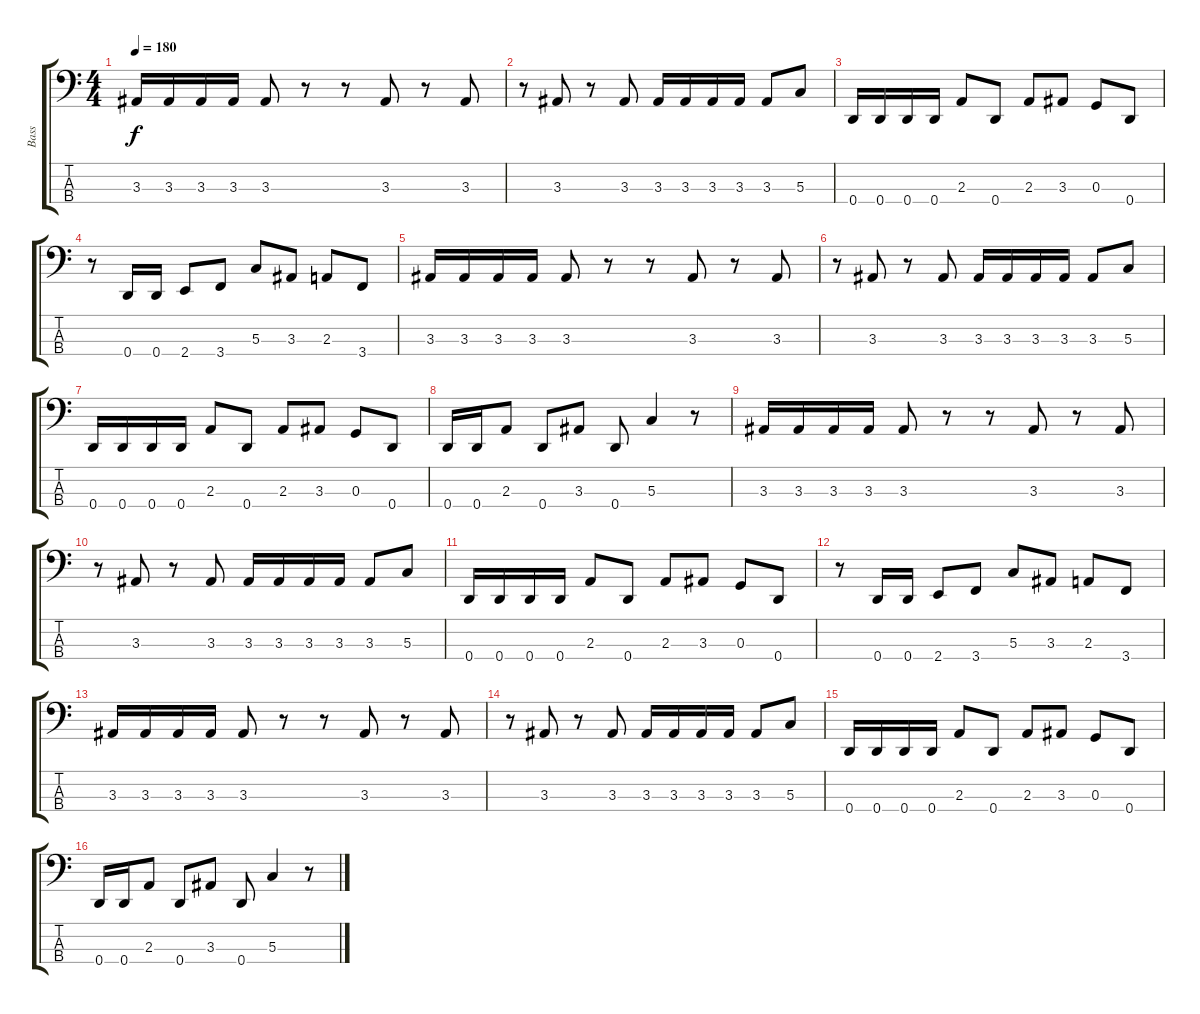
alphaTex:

\track ("Bass" "Bass") {instrument electricbassfinger}
\staff {score tabs}
\tuning (F2 C2 G1 D1) {hide}
\ts (4 4)
\tempo 180
\clef f4
\ks c
3.3.16{dy f} 3.3.16 3.3.16 3.3.16 3.3.8 r.8 r.8 3.3.8 r.8 3.3.8 |
r.8 3.3.8 r.8 3.3.8 3.3.16 3.3.16 3.3.16 3.3.16 3.3.8 5.3.8 |
0.4.16 0.4.16 0.4.16 0.4.16 2.3.8 0.4.8 2.3.8 3.3.8 0.3.8 0.4.8 |
r.8 0.4.16 0.4.16 2.4.8 3.4.8 5.3.8 3.3.8 2.3.8 3.4.8 |
3.3.16 3.3.16 3.3.16 3.3.16 3.3.8 r.8 r.8 3.3.8 r.8 3.3.8 |
r.8 3.3.8 r.8 3.3.8 3.3.16 3.3.16 3.3.16 3.3.16 3.3.8 5.3.8 |
0.4.16 0.4.16 0.4.16 0.4.16 2.3.8 0.4.8 2.3.8 3.3.8 0.3.8 0.4.8 |
0.4.16 0.4.16 2.3.8 0.4.8 3.3.8 0.4.8 5.3.4 r.8 |
3.3.16 3.3.16 3.3.16 3.3.16 3.3.8 r.8 r.8 3.3.8 r.8 3.3.8 |
r.8 3.3.8 r.8 3.3.8 3.3.16 3.3.16 3.3.16 3.3.16 3.3.8 5.3.8 |
0.4.16 0.4.16 0.4.16 0.4.16 2.3.8 0.4.8 2.3.8 3.3.8 0.3.8 0.4.8 |
r.8 0.4.16 0.4.16 2.4.8 3.4.8 5.3.8 3.3.8 2.3.8 3.4.8 |
3.3.16 3.3.16 3.3.16 3.3.16 3.3.8 r.8 r.8 3.3.8 r.8 3.3.8 |
r.8 3.3.8 r.8 3.3.8 3.3.16 3.3.16 3.3.16 3.3.16 3.3.8 5.3.8 |
0.4.16 0.4.16 0.4.16 0.4.16 2.3.8 0.4.8 2.3.8 3.3.8 0.3.8 0.4.8 |
0.4.16 0.4.16 2.3.8 0.4.8 3.3.8 0.4.8 5.3.4 r.8
